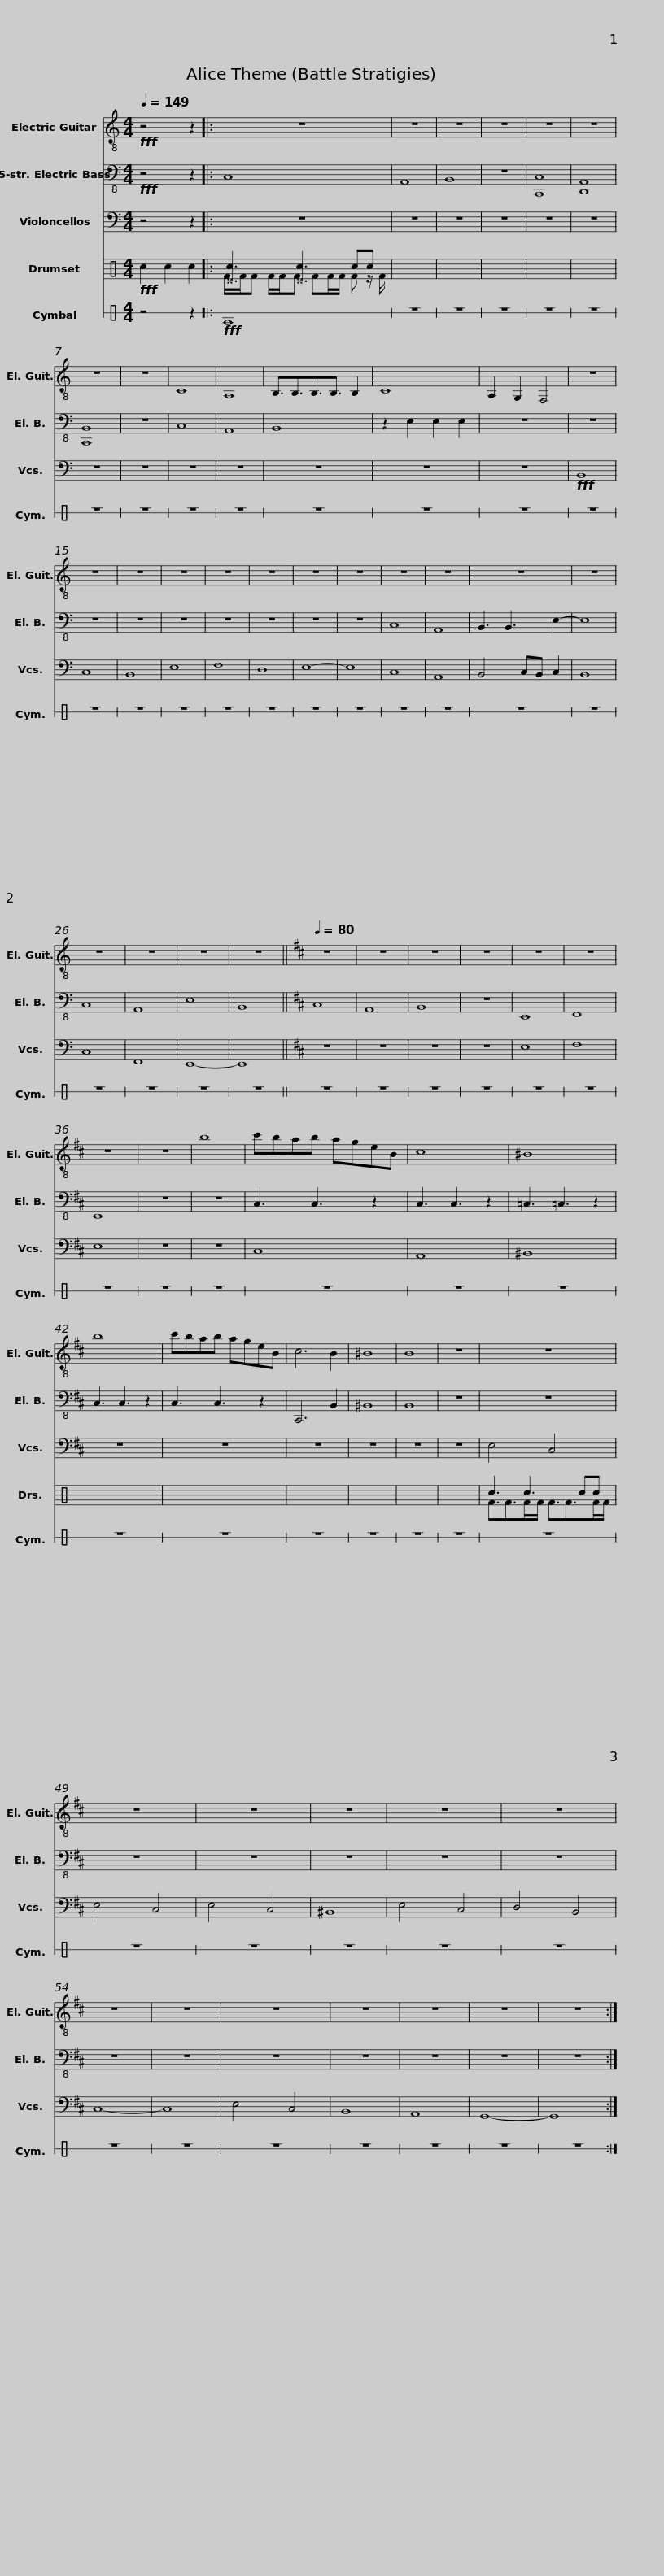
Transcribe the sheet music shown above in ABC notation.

X:1
%%score 1 2 3 ( 4 5 ) 6
L:1/8
Q:1/4=149
M:4/4
I:linebreak $
K:C
V:1 treble-8
V:2 bass-8
V:3 bass
V:4 perc
K:none
V:5 perc
K:none
V:6 perc stafflines=1
K:none
V:1
!fff! z4 z2 |: z8 | z8 | z8 | z8 | %5
 z8 | z8 | z8 | z8 |$ C8 | %10
 A,8 | B,3/2B,3/2B,3/2B,3/2 B,2 | C8 | A,2 G,2 F,4 | z8 | %15
 z8 | z8 | z8 | z8 | z8 | %20
 z8 | z8 |$ z8 | z8 | z8 | %25
 z8 | z8 | z8 | z8 | z8 || %30
[K:D][Q:1/4=80] z8 | z8 | z8 | z8 | z8 | %35
 z8 |$ z8 | z8 | b8 | c'bab ageB | %40
 c8 | ^B8 | b8 |$ c'bab ageB | c6 B2 | %45
 ^B8 | B8 | z8 | z8 | z8 | %50
 z8 | z8 |$ z8 | z8 | z8 | %55
 z8 | z8 | z8 | z8 | z8 | %60
 z8 :| %61
V:2
!fff! z4 z2 |: C,8 | A,,8 | B,,8 | z8 | %5
 [C,,C,]8 | [D,,A,,]8 | [C,,B,,]8 | z8 |$ C,8 | %10
 A,,8 | B,,8 | z2 E,2 E,2 E,2 | z8 | z8 | %15
 z8 | z8 | z8 | z8 | z8 | %20
 z8 | z8 |$ C,8 | A,,8 | B,,3 B,,3 E,2- | %25
 E,8 | C,8 | A,,8 | E,8 | B,,8 || %30
[K:D] C,8 | A,,8 | B,,8 | z8 | E,,8 | %35
 F,,8 |$ E,,8 | z8 | z8 | C,3 C,3 z2 | %40
 C,3 C,3 z2 | =C,3 =C,3 z2 | C,3 C,3 z2 |$ C,3 C,3 z2 | C,,6 B,,2 | %45
 ^B,,8 | B,,8 | z8 | z8 | z8 | %50
 z8 | z8 |$ z8 | z8 | z8 | %55
 z8 | z8 | z8 | z8 | z8 | %60
 z8 :| %61
V:3
 z4 z2 |: z8 | z8 | z8 | z8 | %5
 z8 | z8 | z8 | z8 |$ z8 | %10
 z8 | z8 | z8 | z8 |!fff! B,,8 | %15
 C,8 | B,,8 | E,8 | F,8 | D,8 | %20
 E,8- | E,8 |$ C,8 | A,,8 | B,,4 C,B,, C,2 | %25
 B,,8 | C,8 | F,,8 | E,,8- | E,,8 || %30
[K:D] z8 | z8 | z8 | z8 | E,8 | %35
 F,8 |$ E,8 | z8 | z8 | C,8 | %40
 A,,8 | ^B,,8 | z8 |$ z8 | z8 | %45
 z8 | z8 | z8 | E,4 C,4 | E,4 C,4 | %50
 E,4 C,4 | ^B,,8 |$ E,4 C,4 | D,4 B,,4 | C,8- | %55
 C,8 | E,4 C,4 | B,,8 | A,,8 | G,,8- | %60
 G,,8 :| %61
V:4
!fff! c2 c2 c2 |: [^Dc]3 [^Dc]3 cc | x8 | x8 | x8 | %5
 x8 | x8 | x8 | x8 |$ x8 | %10
 x8 | x8 | x8 | x8 | x8 | %15
 x8 | x8 | x8 | x8 | x8 | %20
 x8 | x8 |$ x8 | x8 | x8 | %25
 x8 | x8 | x8 | x8 | x8 || %30
 x8 | x8 | x8 | x8 | x8 | %35
 x8 |$ x8 | x8 | x8 | x8 | %40
 x8 | x8 | x8 |$ x8 | x8 | %45
 x8 | x8 | x8 | c3 c3 cc | x8 | %50
 x8 | x8 |$ x8 | x8 | x8 | %55
 x8 | x8 | x8 | x8 | x8 | %60
 x8 :| %61
V:5
 x6 |: F/F/F F/F/F FF/F/ F z/ F/ | x8 | x8 | x8 | %5
 x8 | x8 | x8 | x8 |$ x8 | %10
 x8 | x8 | x8 | x8 | x8 | %15
 x8 | x8 | x8 | x8 | x8 | %20
 x8 | x8 |$ x8 | x8 | x8 | %25
 x8 | x8 | x8 | x8 | x8 || %30
 x8 | x8 | x8 | x8 | x8 | %35
 x8 |$ x8 | x8 | x8 | x8 | %40
 x8 | x8 | x8 |$ x8 | x8 | %45
 x8 | x8 | x8 | F3/2F>FF/ F3/2F>FF/ | x8 | %50
 x8 | x8 |$ x8 | x8 | x8 | %55
 x8 | x8 | x8 | x8 | x8 | %60
 x8 :| %61
V:6
 z4 z2 |:!fff! E8 | z8 | z8 | z8 | %5
 z8 | z8 | z8 | z8 |$ z8 | %10
 z8 | z8 | z8 | z8 | z8 | %15
 z8 | z8 | z8 | z8 | z8 | %20
 z8 | z8 |$ z8 | z8 | z8 | %25
 z8 | z8 | z8 | z8 | z8 || %30
 z8 | z8 | z8 | z8 | z8 | %35
 z8 |$ z8 | z8 | z8 | z8 | %40
 z8 | z8 | z8 |$ z8 | z8 | %45
 z8 | z8 | z8 | z8 | z8 | %50
 z8 | z8 |$ z8 | z8 | z8 | %55
 z8 | z8 | z8 | z8 | z8 | %60
 z8 :| %61
